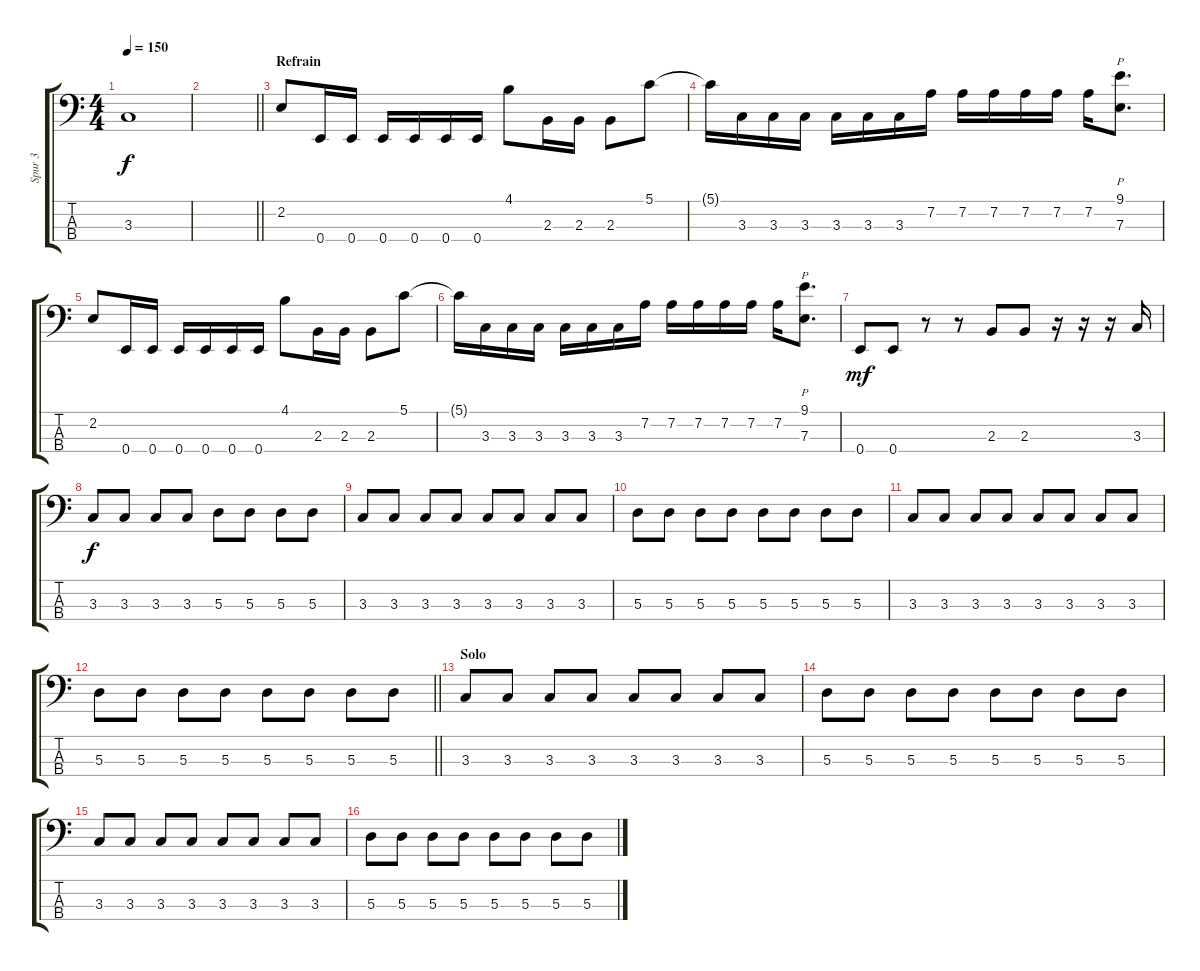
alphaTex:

\track ("Spur 3" "Spur 3") {instrument electricbassfinger}
\staff {score tabs}
\tuning (G2 D2 A1 E1) {hide}
\ts (4 4)
\tempo 150
\clef f4
\ks c
3.3.1{dy f} |
\barLineRight lightlight
|
\section ("" "Refrain")
2.2.8 0.4.16 0.4.16 0.4.16 0.4.16 0.4.16 0.4.16 4.1.8 2.3.16 2.3.16 2.3.8 5.1.8 |
5.1{t}.16 3.3.16 3.3.16 3.3.16 3.3.16 3.3.16 3.3.16 7.2.16 7.2.16 7.2.16 7.2.16 7.2.16 7.2.16 (9.1 7.3).8{p d} |
2.2.8 0.4.16 0.4.16 0.4.16 0.4.16 0.4.16 0.4.16 4.1.8 2.3.16 2.3.16 2.3.8 5.1.8 |
5.1{t}.16 3.3.16 3.3.16 3.3.16 3.3.16 3.3.16 3.3.16 7.2.16 7.2.16 7.2.16 7.2.16 7.2.16 7.2.16 (9.1 7.3).8{p d} |
0.4.8{dy mf} 0.4.8 r.8 r.8 2.3.8 2.3.8 r.16 r.16 r.16 3.3.16 |
3.3.8{dy f} 3.3.8 3.3.8 3.3.8 5.3.8 5.3.8 5.3.8 5.3.8 |
3.3.8 3.3.8 3.3.8 3.3.8 3.3.8 3.3.8 3.3.8 3.3.8 |
5.3.8 5.3.8 5.3.8 5.3.8 5.3.8 5.3.8 5.3.8 5.3.8 |
3.3.8 3.3.8 3.3.8 3.3.8 3.3.8 3.3.8 3.3.8 3.3.8 |
\barLineRight lightlight
5.3.8 5.3.8 5.3.8 5.3.8 5.3.8 5.3.8 5.3.8 5.3.8 |
\section ("" "Solo")
3.3.8 3.3.8 3.3.8 3.3.8 3.3.8 3.3.8 3.3.8 3.3.8 |
5.3.8 5.3.8 5.3.8 5.3.8 5.3.8 5.3.8 5.3.8 5.3.8 |
3.3.8 3.3.8 3.3.8 3.3.8 3.3.8 3.3.8 3.3.8 3.3.8 |
5.3.8 5.3.8 5.3.8 5.3.8 5.3.8 5.3.8 5.3.8 5.3.8
